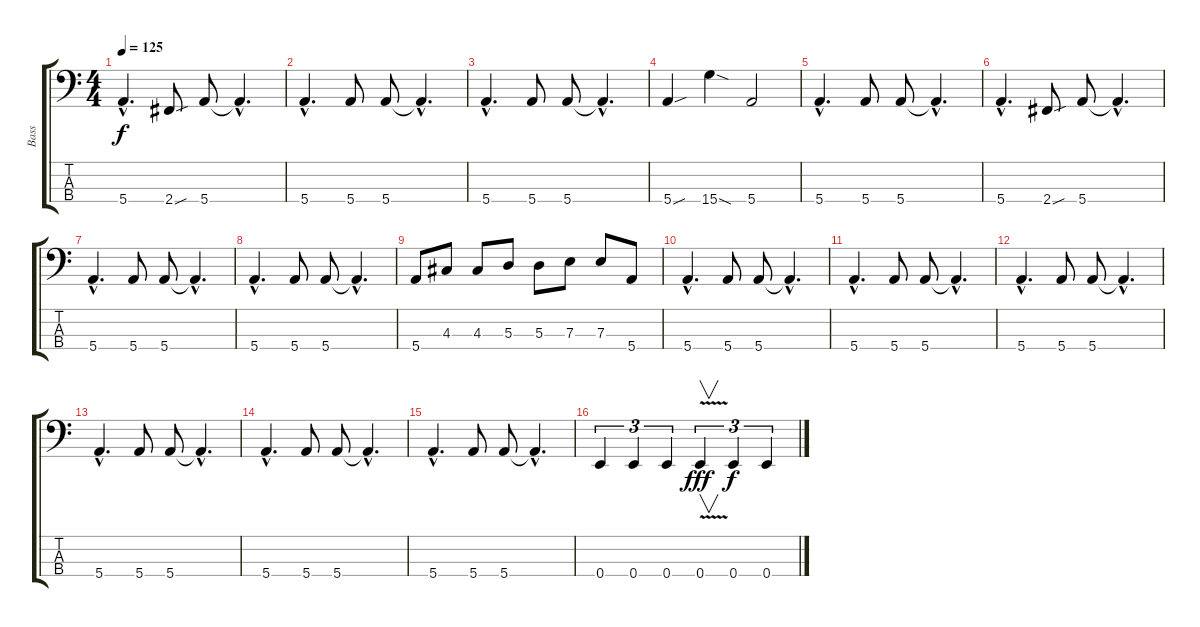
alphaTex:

\track ("Bass" "Bass") {instrument electricbassfinger}
\staff {score tabs}
\tuning (G2 D2 A1 E1) {hide}
\ts (4 4)
\tempo 125
\clef f4
\ks c
5.4{hac}.4{d dy f} 2.4{sou}.8 5.4.8 5.4{hac t}.4{d} |
5.4{hac}.4{d} 5.4.8 5.4.8 5.4{hac t}.4{d} |
5.4{hac}.4{d} 5.4.8 5.4.8 5.4{hac t}.4{d} |
5.4{sou}.4 15.4{sod}.4 5.4.2 |
5.4{hac}.4{d} 5.4.8 5.4.8 5.4{hac t}.4{d} |
5.4{hac}.4{d} 2.4{sou}.8 5.4.8 5.4{hac t}.4{d} |
5.4{hac}.4{d} 5.4.8 5.4.8 5.4{hac t}.4{d} |
5.4{hac}.4{d} 5.4.8 5.4.8 5.4{hac t}.4{d} |
5.4.8 4.3.8 4.3.8 5.3.8 5.3.8 7.3.8 7.3.8 5.4.8 |
5.4{hac}.4{d} 5.4.8 5.4.8 5.4{hac t}.4{d} |
5.4{hac}.4{d} 5.4.8 5.4.8 5.4{hac t}.4{d} |
5.4{hac}.4{d} 5.4.8 5.4.8 5.4{hac t}.4{d} |
5.4{hac}.4{d} 5.4.8 5.4.8 5.4{hac t}.4{d} |
5.4{hac}.4{d} 5.4.8 5.4.8 5.4{hac t}.4{d} |
5.4{hac}.4{d} 5.4.8 5.4.8 5.4{hac t}.4{d} |
0.4.4{tu (3 2) volume 11 balance 0} 0.4.4{tu (3 2)} 0.4.4{tu (3 2)} 0.4{v}.4{v tu (3 2) dy fff} 0.4.4{tu (3 2) dy f balance 16} 0.4.4{tu (3 2)}
